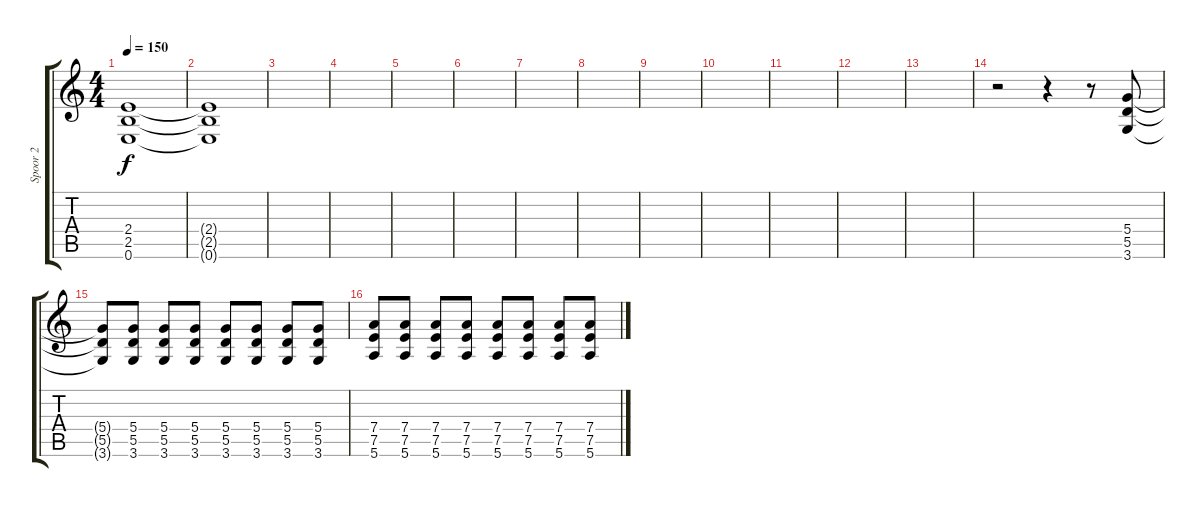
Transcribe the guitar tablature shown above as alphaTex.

\track ("Spoor 2" "Spoor 2") {instrument distortionguitar}
\staff {score tabs}
\tuning (E4 B3 G3 D3 A2 E2) {hide}
\ts (4 4)
\tempo 150
\clef g2
\ks c
(2.4{t} 2.5{t} 0.6{t}).1{dy f} |
(2.4{t} 2.5{t} 0.6{t}).1 |
|
|
|
|
|
|
|
|
|
|
|
r.2 r.4 r.8 (5.4 5.5 3.6).8{volume 10} |
(5.4{t} 5.5{t} 3.6{t}).8 (5.4 5.5 3.6).8 (5.4 5.5 3.6).8 (5.4 5.5 3.6).8 (5.4 5.5 3.6).8 (5.4 5.5 3.6).8 (5.4 5.5 3.6).8 (5.4 5.5 3.6).8 |
(7.4 7.5 5.6).8 (7.4 7.5 5.6).8 (7.4 7.5 5.6).8 (7.4 7.5 5.6).8 (7.4 7.5 5.6).8 (7.4 7.5 5.6).8 (7.4 7.5 5.6).8 (7.4 7.5 5.6).8
